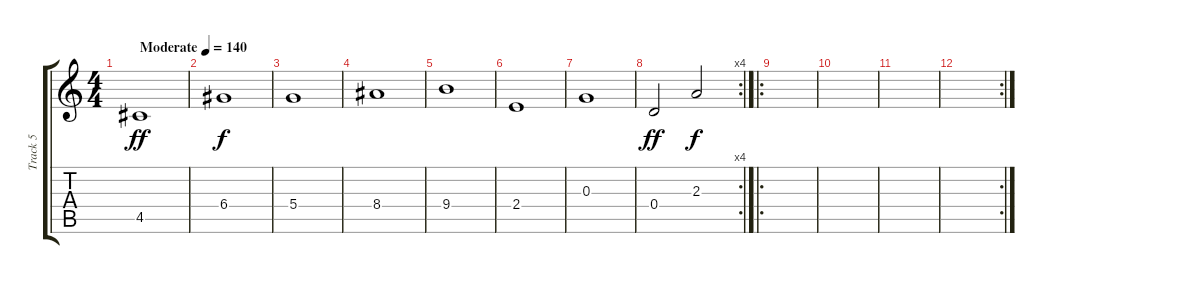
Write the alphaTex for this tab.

\track ("Track 5" "Track 5") {instrument contrabass}
\staff {score tabs}
\tuning (E4 B3 G3 D3 A2 E2) {hide}
\ts (4 4)
\tempo (140 "Moderate")
\clef g2
\ks c
4.5.1{dy ff instrument contrabass} |
6.4.1{dy f} |
5.4.1 |
8.4.1 |
9.4.1 |
2.4.1 |
0.3.1 |
\rc 4
0.4.2{dy ff} 2.3.2{dy f} |
\ro
|
|
|
\rc 2
